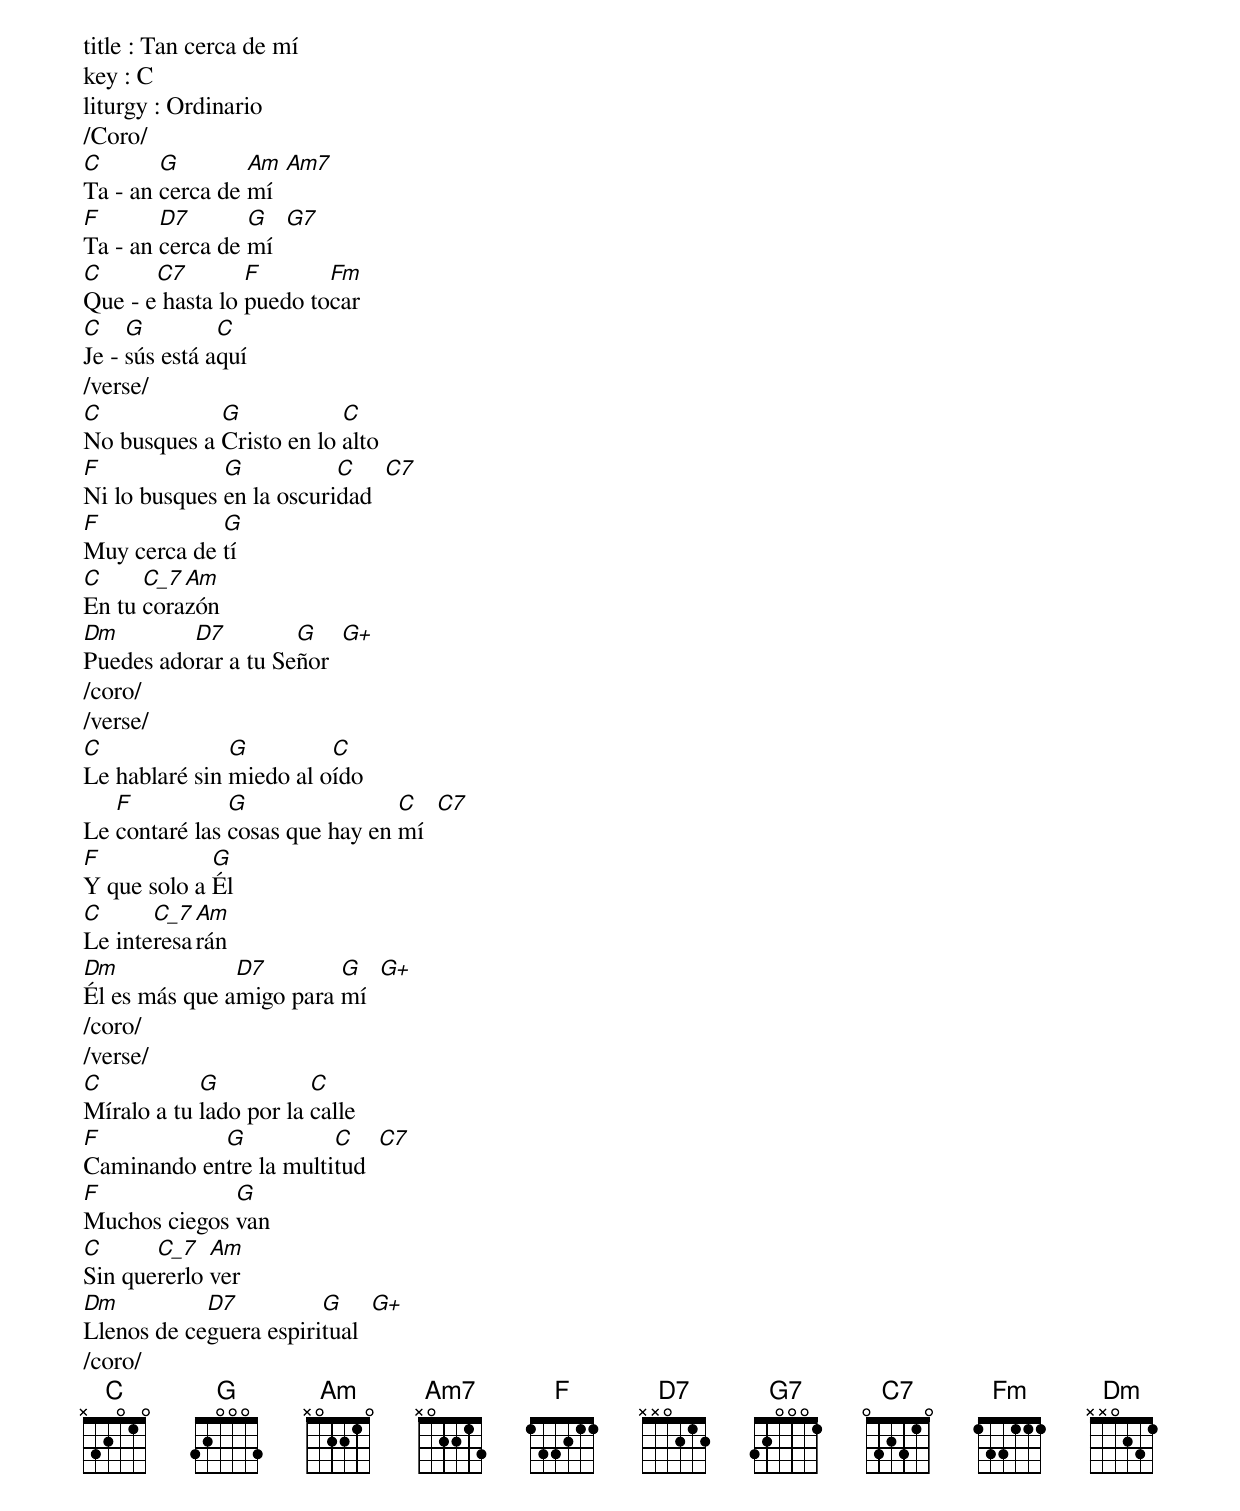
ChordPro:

title : Tan cerca de mí
key : C
liturgy : Ordinario
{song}
/Coro/
[C]Ta - an [G]cerca de [Am]mí  [Am7]
[F]Ta - an [D7]cerca de [G]mí  [G7]
[C]Que - e[C7] hasta lo [F]puedo to[Fm]car
[C]Je - [G]sús está a[C]quí
/verse/
[C]No busques a [G]Cristo en lo [C]alto
[F]Ni lo busques [G]en la oscuri[C]dad  [C7]
[F]Muy cerca de [G]tí
[C]En tu [C_7]cora[Am]zón
[Dm]Puedes ado[D7]rar a tu Se[G]ñor  [G+]
/coro/
/verse/
[C]Le hablaré sin [G]miedo al o[C]ído
Le [F]contaré las [G]cosas que hay en [C]mí  [C7]
[F]Y que solo a [G]Él
[C]Le inte[C_7]resa[Am]rán
[Dm]Él es más que a[D7]migo para [G]mí  [G+]
/coro/
/verse/
[C]Míralo a tu [G]lado por la [C]calle
[F]Caminando en[G]tre la multi[C]tud  [C7]
[F]Muchos ciegos [G]van
[C]Sin que[C_7]rerlo [Am]ver
[Dm]Llenos de ce[D7]guera espiri[G]tual  [G+]
/coro/
